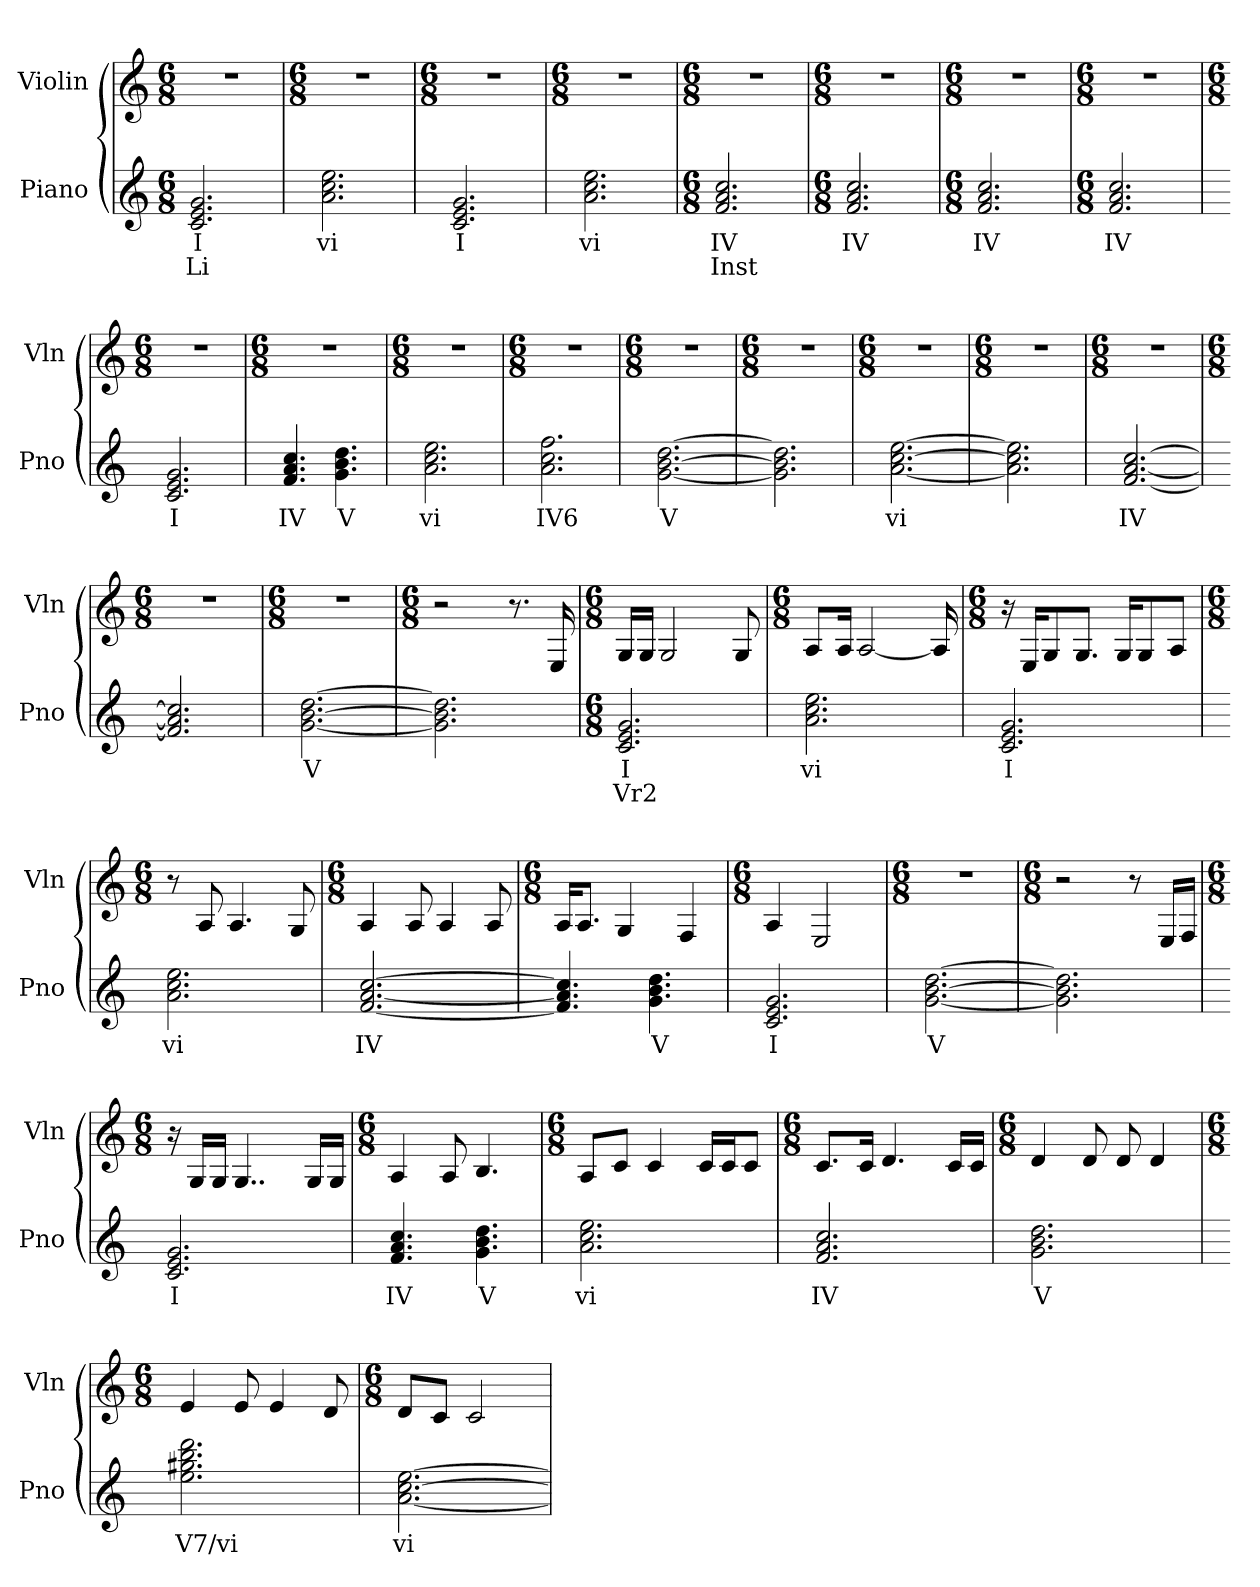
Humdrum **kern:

**kern	**text	**text	**kern
*part2	*part2	*part2	*part1
*staff2	*staff2	*staff2	*staff1
*I"Piano	*	*	*I"Violin
*I'Pno	*	*	*I'Vln
*k[]	*	*	*
*C:	*	*	*
*M6/8	*	*	*M6/8
=	=	=	=
2.c 2.e 2.g	I	Li	2.r
=	=	=	=
*k[]	*	*	*
*C:	*	*	*
*	*	*	*M6/8
2.a 2.cc 2.ee	vi	.	2.r
=	=	=	=
*k[]	*	*	*
*C:	*	*	*
*	*	*	*M6/8
2.c 2.e 2.g	I	.	2.r
=	=	=	=
*k[]	*	*	*
*C:	*	*	*
*	*	*	*M6/8
2.a 2.cc 2.ee	vi	.	2.r
=	=	=	=
*k[]	*	*	*
*C:	*	*	*
*M6/8	*	*	*M6/8
2.f 2.a 2.cc	IV	Inst	2.r
=	=	=	=
*k[]	*	*	*
*C:	*	*	*
*M6/8	*	*	*M6/8
2.f 2.a 2.cc	IV	.	2.r
=	=	=	=
*k[]	*	*	*
*C:	*	*	*
*M6/8	*	*	*M6/8
2.f 2.a 2.cc	IV	.	2.r
=	=	=	=
*k[]	*	*	*
*C:	*	*	*
*M6/8	*	*	*M6/8
2.f 2.a 2.cc	IV	.	2.r
=	=	=	=
*k[]	*	*	*
*C:	*	*	*
*	*	*	*M6/8
2.c 2.e 2.g	I	.	2.r
=	=	=	=
*k[]	*	*	*
*C:	*	*	*
*	*	*	*M6/8
4.f 4.a 4.cc	IV	.	2.r
4.g 4.b 4.dd	V	.	.
=	=	=	=
*k[]	*	*	*
*C:	*	*	*
*	*	*	*M6/8
2.a 2.cc 2.ee	vi	.	2.r
=	=	=	=
*k[]	*	*	*
*C:	*	*	*
*	*	*	*M6/8
2.a 2.cc 2.ff	IV6	.	2.r
=	=	=	=
*k[]	*	*	*
*C:	*	*	*
*	*	*	*M6/8
[2.g [2.b [2.dd	V	.	2.r
=	=	=	=
*k[]	*	*	*
*C:	*	*	*
*	*	*	*M6/8
2.g] 2.b] 2.dd]	.	.	2.r
=	=	=	=
*k[]	*	*	*
*C:	*	*	*
*	*	*	*M6/8
[2.a [2.cc [2.ee	vi	.	2.r
=	=	=	=
*k[]	*	*	*
*C:	*	*	*
*	*	*	*M6/8
2.a] 2.cc] 2.ee]	.	.	2.r
=	=	=	=
*k[]	*	*	*
*C:	*	*	*
*	*	*	*M6/8
[2.f [2.a [2.cc	IV	.	2.r
=	=	=	=
*k[]	*	*	*
*C:	*	*	*
*	*	*	*M6/8
2.f] 2.a] 2.cc]	.	.	2.r
=	=	=	=
*k[]	*	*	*
*C:	*	*	*
*	*	*	*M6/8
[2.g [2.b [2.dd	V	.	2.r
=	=	=	=
*k[]	*	*	*
*C:	*	*	*
*	*	*	*M6/8
2.g] 2.b] 2.dd]	.	.	2r
.	.	.	8.r
.	.	.	16E
=	=	=	=
*k[]	*	*	*
*C:	*	*	*
*M6/8	*	*	*M6/8
2.c 2.e 2.g	I	Vr2	16GLL
.	.	.	16GJJ
.	.	.	2G
.	.	.	8G
=	=	=	=
*k[]	*	*	*
*C:	*	*	*
*	*	*	*M6/8
2.a 2.cc 2.ee	vi	.	8AL
.	.	.	16AJk
.	.	.	[2A
.	.	.	16A]
=	=	=	=
*k[]	*	*	*
*C:	*	*	*
*	*	*	*M6/8
2.c 2.e 2.g	I	.	16r
.	.	.	16EKL
.	.	.	8G
.	.	.	8.GJ
.	.	.	16GKL
.	.	.	8G
.	.	.	8AJ
=	=	=	=
*k[]	*	*	*
*C:	*	*	*
*	*	*	*M6/8
2.a 2.cc 2.ee	vi	.	8r
.	.	.	8A
.	.	.	4.A
.	.	.	8G
=	=	=	=
*k[]	*	*	*
*C:	*	*	*
*	*	*	*M6/8
[2.f [2.a [2.cc	IV	.	4A
.	.	.	8A
.	.	.	4A
.	.	.	8A
=	=	=	=
*k[]	*	*	*
*C:	*	*	*
*	*	*	*M6/8
4.f] 4.a] 4.cc]	.	.	16AKL
.	.	.	8.AJ
.	.	.	4G
4.g 4.b 4.dd	V	.	.
.	.	.	4F
=	=	=	=
*k[]	*	*	*
*C:	*	*	*
*	*	*	*M6/8
2.c 2.e 2.g	I	.	4A
.	.	.	2E
=	=	=	=
*k[]	*	*	*
*C:	*	*	*
*	*	*	*M6/8
[2.g [2.b [2.dd	V	.	2.r
=	=	=	=
*k[]	*	*	*
*C:	*	*	*
*	*	*	*M6/8
2.g] 2.b] 2.dd]	.	.	2r
.	.	.	8r
.	.	.	16ELL
.	.	.	16FJJ
=	=	=	=
*k[]	*	*	*
*C:	*	*	*
*	*	*	*M6/8
2.c 2.e 2.g	I	.	16r
.	.	.	16GLL
.	.	.	16GJJ
.	.	.	4..G
.	.	.	16GLL
.	.	.	16GJJ
=	=	=	=
*k[]	*	*	*
*C:	*	*	*
*	*	*	*M6/8
4.f 4.a 4.cc	IV	.	4A
.	.	.	8A
4.g 4.b 4.dd	V	.	4.B
=	=	=	=
*k[]	*	*	*
*C:	*	*	*
*	*	*	*M6/8
2.a 2.cc 2.ee	vi	.	8AL
.	.	.	8cJ
.	.	.	4c
.	.	.	16cLL
.	.	.	16cJ
.	.	.	8cJ
=	=	=	=
*k[]	*	*	*
*C:	*	*	*
*	*	*	*M6/8
2.f 2.a 2.cc	IV	.	8.cL
.	.	.	16cJk
.	.	.	4.d
.	.	.	16cLL
.	.	.	16cJJ
=	=	=	=
*k[]	*	*	*
*C:	*	*	*
*	*	*	*M6/8
2.g 2.b 2.dd	V	.	4d
.	.	.	8d
.	.	.	8d
.	.	.	4d
=	=	=	=
*k[]	*	*	*
*C:	*	*	*
*	*	*	*M6/8
2.ee 2.gg#X 2.bb 2.ddd	V7/vi	.	4e
.	.	.	8e
.	.	.	4e
.	.	.	8d
=	=	=	=
*k[]	*	*	*
*C:	*	*	*
*	*	*	*M6/8
[2.a [2.cc [2.ee	vi	.	8dL
.	.	.	8cJ
.	.	.	2c
=	=	=	=
*-	*-	*-	*-
